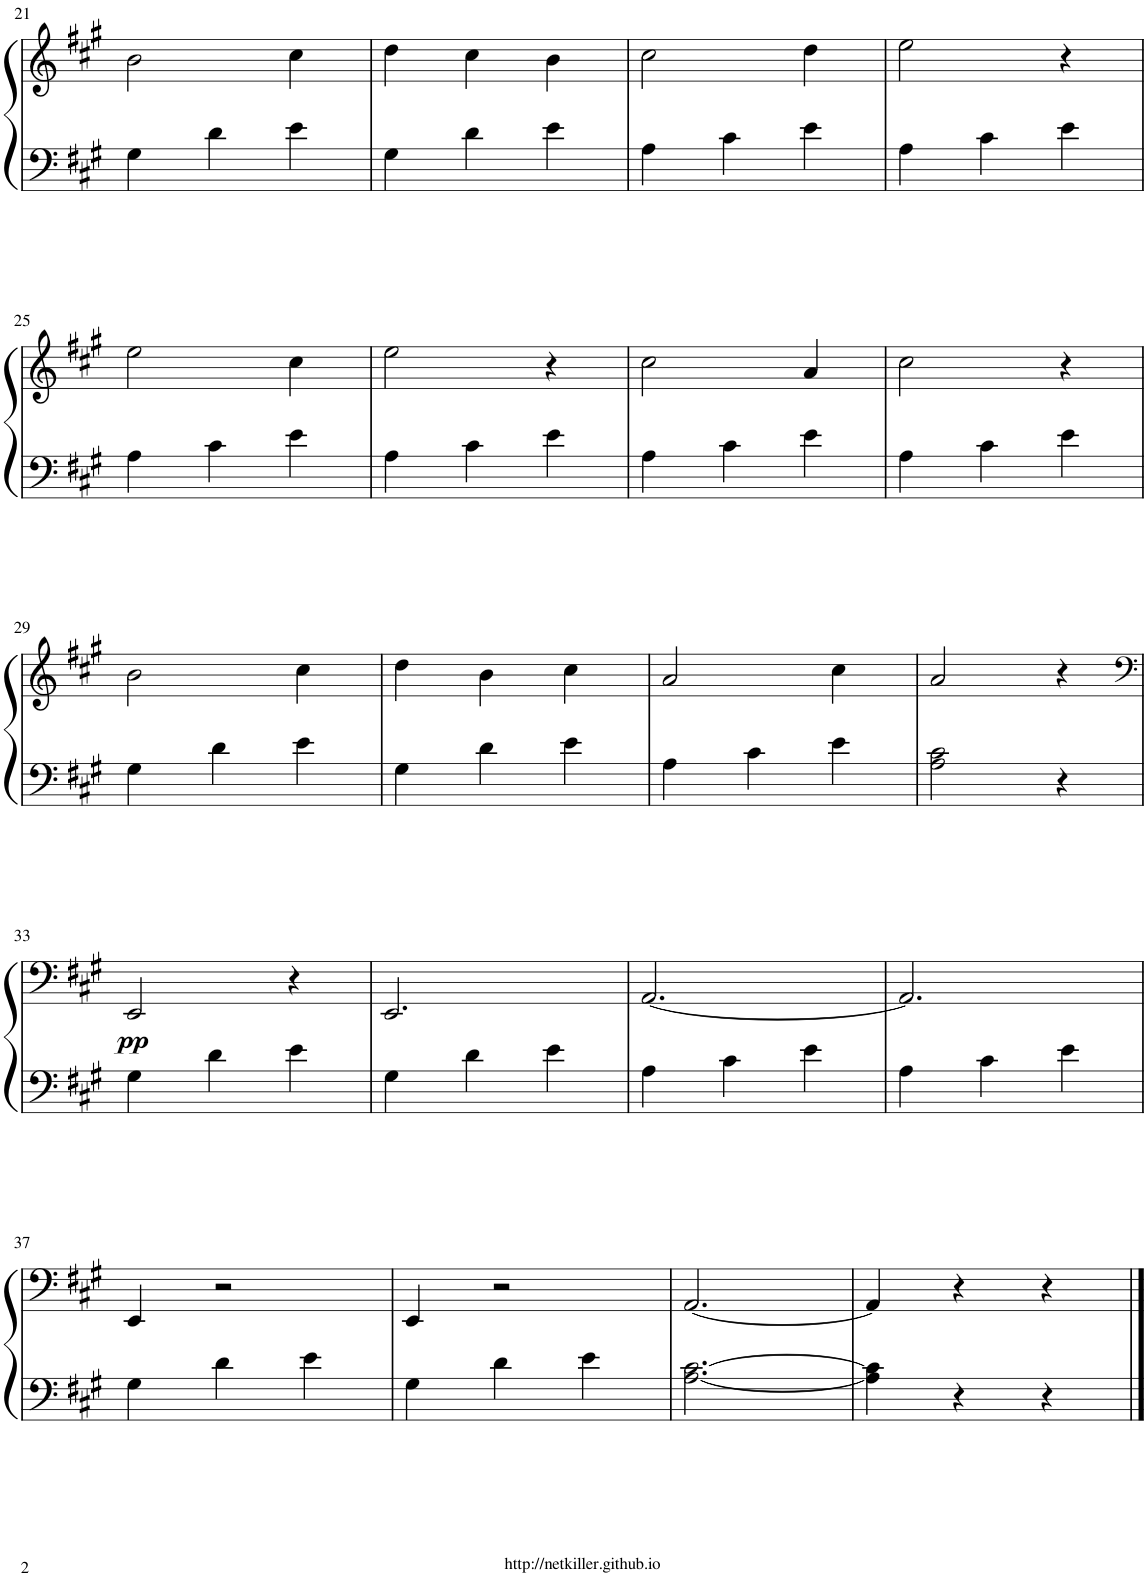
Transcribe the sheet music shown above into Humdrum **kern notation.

**kern	**kern	**dynam
*part1	*part1	*part1
*staff2	*staff1	*staff1/2
*I"Piano	*	*
*I'Pno.	*	*
!!LO:PB:g=z
*clefF4	*clefG2	*
*k[f#c#g#]	*k[f#c#g#]	*
*M3/4	*M3/4	*
=21	=21	=21
4G#\	2b\	.
4d\	.	.
4e\	4cc#\	.
=22	=22	=22
4G#\	4dd\	.
4d\	4cc#\	.
4e\	4b\	.
=23	=23	=23
4A\	2cc#\	.
4c#\	.	.
4e\	4dd\	.
=24	=24	=24
4A\	2ee\	.
4c#\	.	.
4e\	4r	.
!!LO:LB:g=z
=25	=25	=25
4A\	2ee\	.
4c#\	.	.
4e\	4cc#\	.
=26	=26	=26
4A\	2ee\	.
4c#\	.	.
4e\	4r	.
=27	=27	=27
4A\	2cc#\	.
4c#\	.	.
4e\	4a/	.
=28	=28	=28
4A\	2cc#\	.
4c#\	.	.
4e\	4r	.
!!LO:LB:g=z
=29	=29	=29
4G#\	2b\	.
4d\	.	.
4e\	4cc#\	.
=30	=30	=30
4G#\	4dd\	.
4d\	4b\	.
4e\	4cc#\	.
=31	=31	=31
4A\	2a/	.
4c#\	.	.
4e\	4cc#\	.
=32	=32	=32
2A\ 2c#\	2a/	.
4r	4r	.
!!LO:LB:g=z
=33	=33	=33
*	*clefF4	*
!	!	!LO:DY:b
4G#\	2EE/	pp
4d\	.	.
4e\	4r	.
=34	=34	=34
4G#\	2.EE/	.
4d\	.	.
4e\	.	.
=35	=35	=35
4A\	[2.AA/	.
4c#\	.	.
4e\	.	.
=36	=36	=36
4A\	2.AA/]	.
4c#\	.	.
4e\	.	.
!!LO:LB:g=z
=37	=37	=37
4G#\	4EE/	.
4d\	2r	.
4e\	.	.
=38	=38	=38
4G#\	4EE/	.
4d\	2r	.
4e\	.	.
=39	=39	=39
[2.A\ [2.c#\	[2.AA/	.
=40	=40	=40
4A\] 4c#\]	4AA/]	.
4r	4r	.
4r	4r	.
==	==	==
*-	*-	*-
